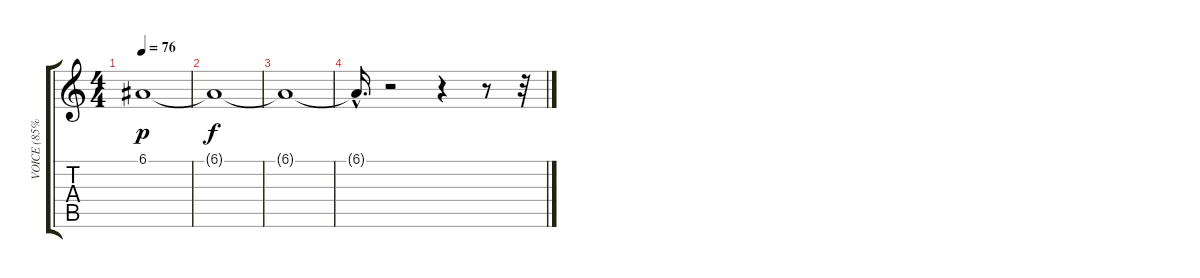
\track ("VOICE (85% right)" "VOICE (85%") {instrument harmonica}
\staff {score tabs}
\tuning (E4 B3 G3 D3 A2 E2) {hide}
\ts (4 4)
\tempo 76
\clef g2
\ks c
6.1.1{dy p} |
6.1{t}.1{dy f} |
6.1{t}.1 |
6.1{hac t}.16{d} r.2 r.4 r.8 r.32
